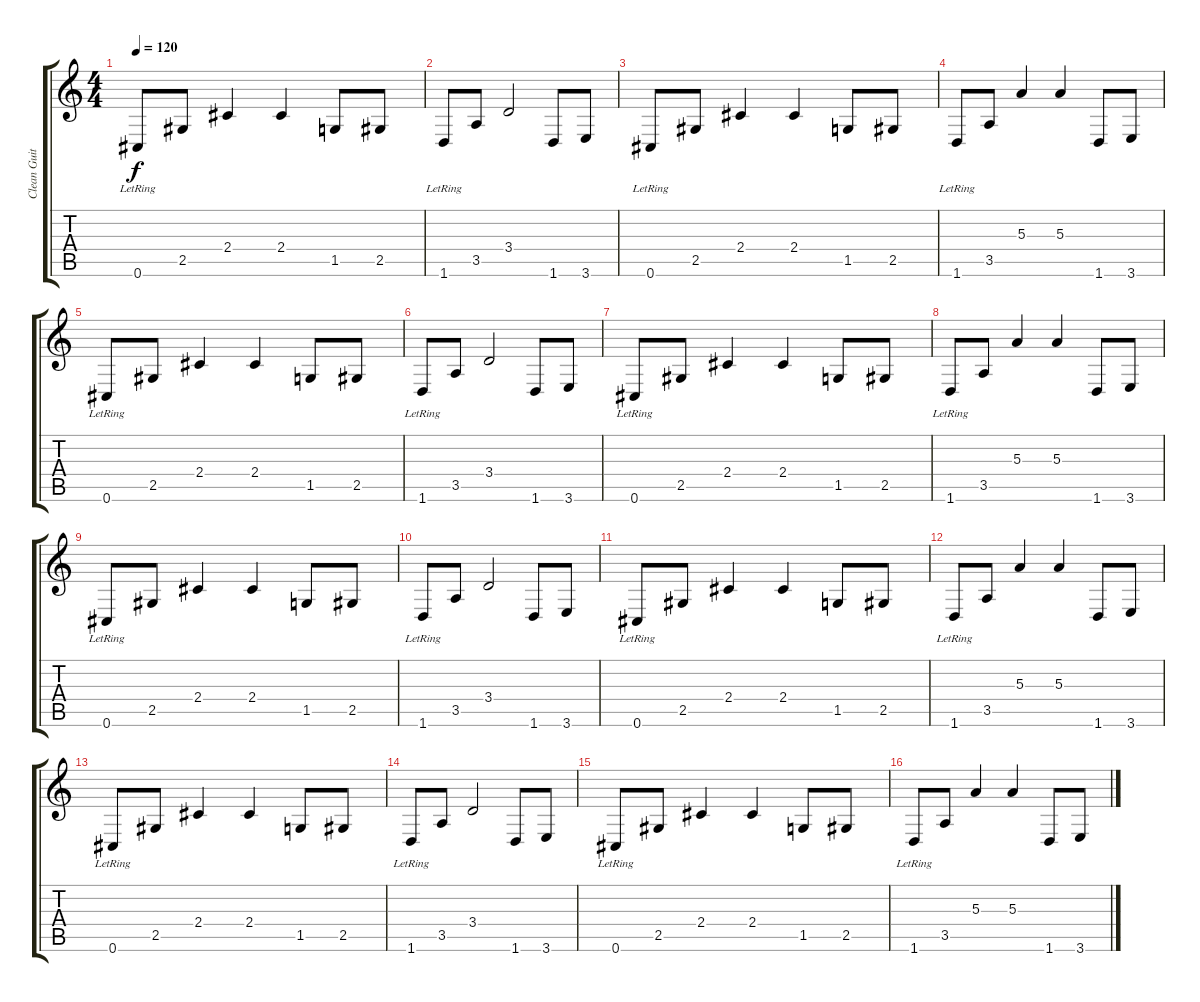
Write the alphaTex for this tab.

\track ("Clean Guitar Intro" "Clean Guit") {instrument acousticguitarsteel}
\staff {score tabs}
\tuning (Db4 Ab3 E3 B2 Gb2 Db2) {hide}
\ts (4 4)
\tempo 120
\clef g2
\ks c
0.6{lr}.8{dy f instrument acousticguitarsteel} 2.5.8 2.4.4 2.4.4 1.5.8 2.5.8 |
1.6{lr}.8 3.5.8 3.4.2 1.6.8 3.6.8 |
0.6{lr}.8 2.5.8 2.4.4 2.4.4 1.5.8 2.5.8 |
1.6{lr}.8 3.5.8 5.3.4 5.3.4 1.6.8 3.6.8 |
0.6{lr}.8 2.5.8 2.4.4 2.4.4 1.5.8 2.5.8 |
1.6{lr}.8 3.5.8 3.4.2 1.6.8 3.6.8 |
0.6{lr}.8 2.5.8 2.4.4 2.4.4 1.5.8 2.5.8 |
1.6{lr}.8 3.5.8 5.3.4 5.3.4 1.6.8 3.6.8 |
0.6{lr}.8 2.5.8 2.4.4 2.4.4 1.5.8 2.5.8 |
1.6{lr}.8 3.5.8 3.4.2 1.6.8 3.6.8 |
0.6{lr}.8 2.5.8 2.4.4 2.4.4 1.5.8 2.5.8 |
1.6{lr}.8 3.5.8 5.3.4 5.3.4 1.6.8 3.6.8 |
0.6{lr}.8 2.5.8 2.4.4 2.4.4 1.5.8 2.5.8 |
1.6{lr}.8 3.5.8 3.4.2 1.6.8 3.6.8 |
0.6{lr}.8 2.5.8 2.4.4 2.4.4 1.5.8 2.5.8 |
1.6{lr}.8 3.5.8 5.3.4 5.3.4 1.6.8 3.6.8
